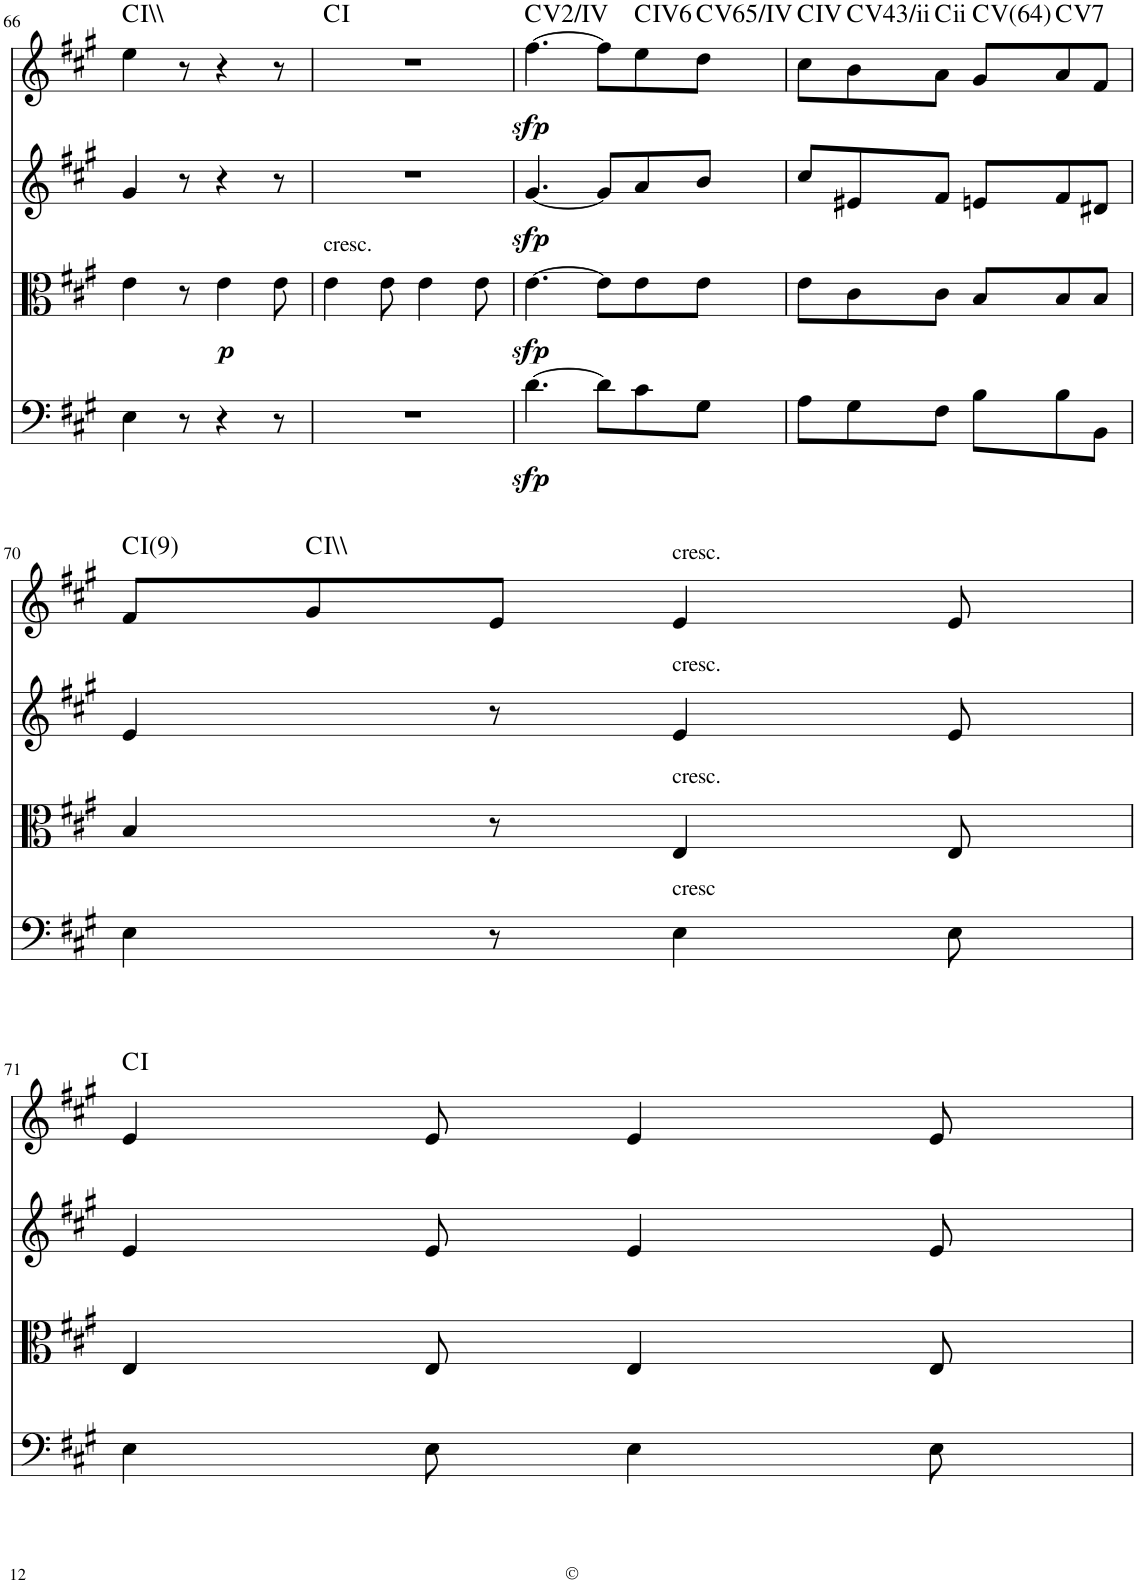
**kern	**dynam	**kern	**dynam	**kern	**dynam	**kern	**dynam	**harte
*part4	*part4	*part3	*part3	*part2	*part2	*part1	*part1	*part1
*staff4	*staff4	*staff3	*staff3	*staff2	*staff2	*staff1	*staff1	*
*I"Violoncello	*	*I"Viola	*	*I"Violin 2	*	*I"Violin 1	*	*
*I'Vc	*	*I'Vla	*	*I'Vln	*	*I'Vln	*	*
!!LO:PB:g=z
*clefF4	*	*clefC3	*	*clefG2	*	*clefG2	*	*
*k[f#c#g#]	*	*k[f#c#g#]	*	*k[f#c#g#]	*	*k[f#c#g#]	*	*
*A:	*	*A:	*	*A:	*	*A:	*	*
*M6/8	*	*M6/8	*	*M6/8	*	*M6/8	*	*
=66	=66	=66	=66	=66	=66	=66	=66	=66
4E\	.	4e\	.	4g#/	.	4ee\	.	C:maj
8r	.	8r	.	8r	.	8r	.	.
!	!	!	!LO:DY:b	!	!	!	!	!
4r	.	4e\	p	4r	.	4r	.	.
8r	.	8e\	.	8r	.	8r	.	.
=67	=67	=67	=67	=67	=67	=67	=67	=67
!	!	!LO:TX:a:t=cresc.	!	!	!	!	!	!
2.r	.	4e\	.	2.r	.	2.r	.	C:maj
.	.	8e\	.	.	.	.	.	.
.	.	4e\	.	.	.	.	.	.
.	.	8e\	.	.	.	.	.	.
=68	=68	=68	=68	=68	=68	=68	=68	=68
!	!LO:DY:b	!	!LO:DY:b	!	!LO:DY:b	!	!LO:DY:b	!LO:H:kt=2/
[4.d\	sfp	[4.e\	sfp	[4.g#/	sfp	[4.ff#\	sfp	C:maj
8d\L]	.	8e\L]	.	8g#/L]	.	8ff#\L]	.	.
!	!	!	!	!	!	!	!	!LO:H:kt=6
8c#\	.	8e\	.	8a/	.	8ee\	.	C:maj6
!	!	!	!	!	!	!	!	!LO:H:kt=65/
8G#\J	.	8e\J	.	8b/J	.	8dd\J	.	C:maj
=69	=69	=69	=69	=69	=69	=69	=69	=69
8A\L	.	8e\L	.	8cc#/L	.	8cc#\L	.	C:maj
!	!	!	!	!	!	!	!	!LO:H:kt=43/
8G#\	.	8c#\	.	8e#X/	.	8b\	.	C:maj
!	!	!	!	!	!	!	!	!LO:H:kt=ii
8F#\J	.	8c#\J	.	8f#/J	.	8a\J	.	.
!	!	!	!	!	!	!	!	!LO:H:kt=64
8B\L	.	8B/L	.	8en/L	.	8g#/L	.	C:maj
!	!	!	!	!	!	!	!	!LO:H:kt=7
8B\	.	8B/	.	8f#/	.	8a/	.	C:7
8BB\J	.	8B/J	.	8d#X/J	.	8f#/J	.	.
!!LO:LB:g=z
=70	=70	=70	=70	=70	=70	=70	=70	=70
!	!	!	!	!	!	!	!	!LO:H:kt=9
4E\	.	4B/	.	4e/	.	8f#/L	.	C:9
.	.	.	.	.	.	8g#/	.	C:maj
8r	.	8r	.	8r	.	8e/J	.	.
!	!	!	!	!	!	!LO:TX:a:t=cresc.	!	!
!	!	!	!	!LO:TX:a:t=cresc.	!	!	!	!
!	!	!LO:TX:a:t=cresc.	!	!	!	!	!	!
!LO:TX:a:t=cresc	!	!	!	!	!	!	!	!
4E\	.	4E/	.	4e/	.	4e/	.	.
8E\	.	8E/	.	8e/	.	8e/	.	.
!!LO:LB:g=z
=71	=71	=71	=71	=71	=71	=71	=71	=71
4E\	.	4E/	.	4e/	.	4e/	.	C:maj
8E\	.	8E/	.	8e/	.	8e/	.	.
4E\	.	4E/	.	4e/	.	4e/	.	.
8E\	.	8E/	.	8e/	.	8e/	.	.
=	=	=	=	=	=	=	=	=
*-	*-	*-	*-	*-	*-	*-	*-	*-
